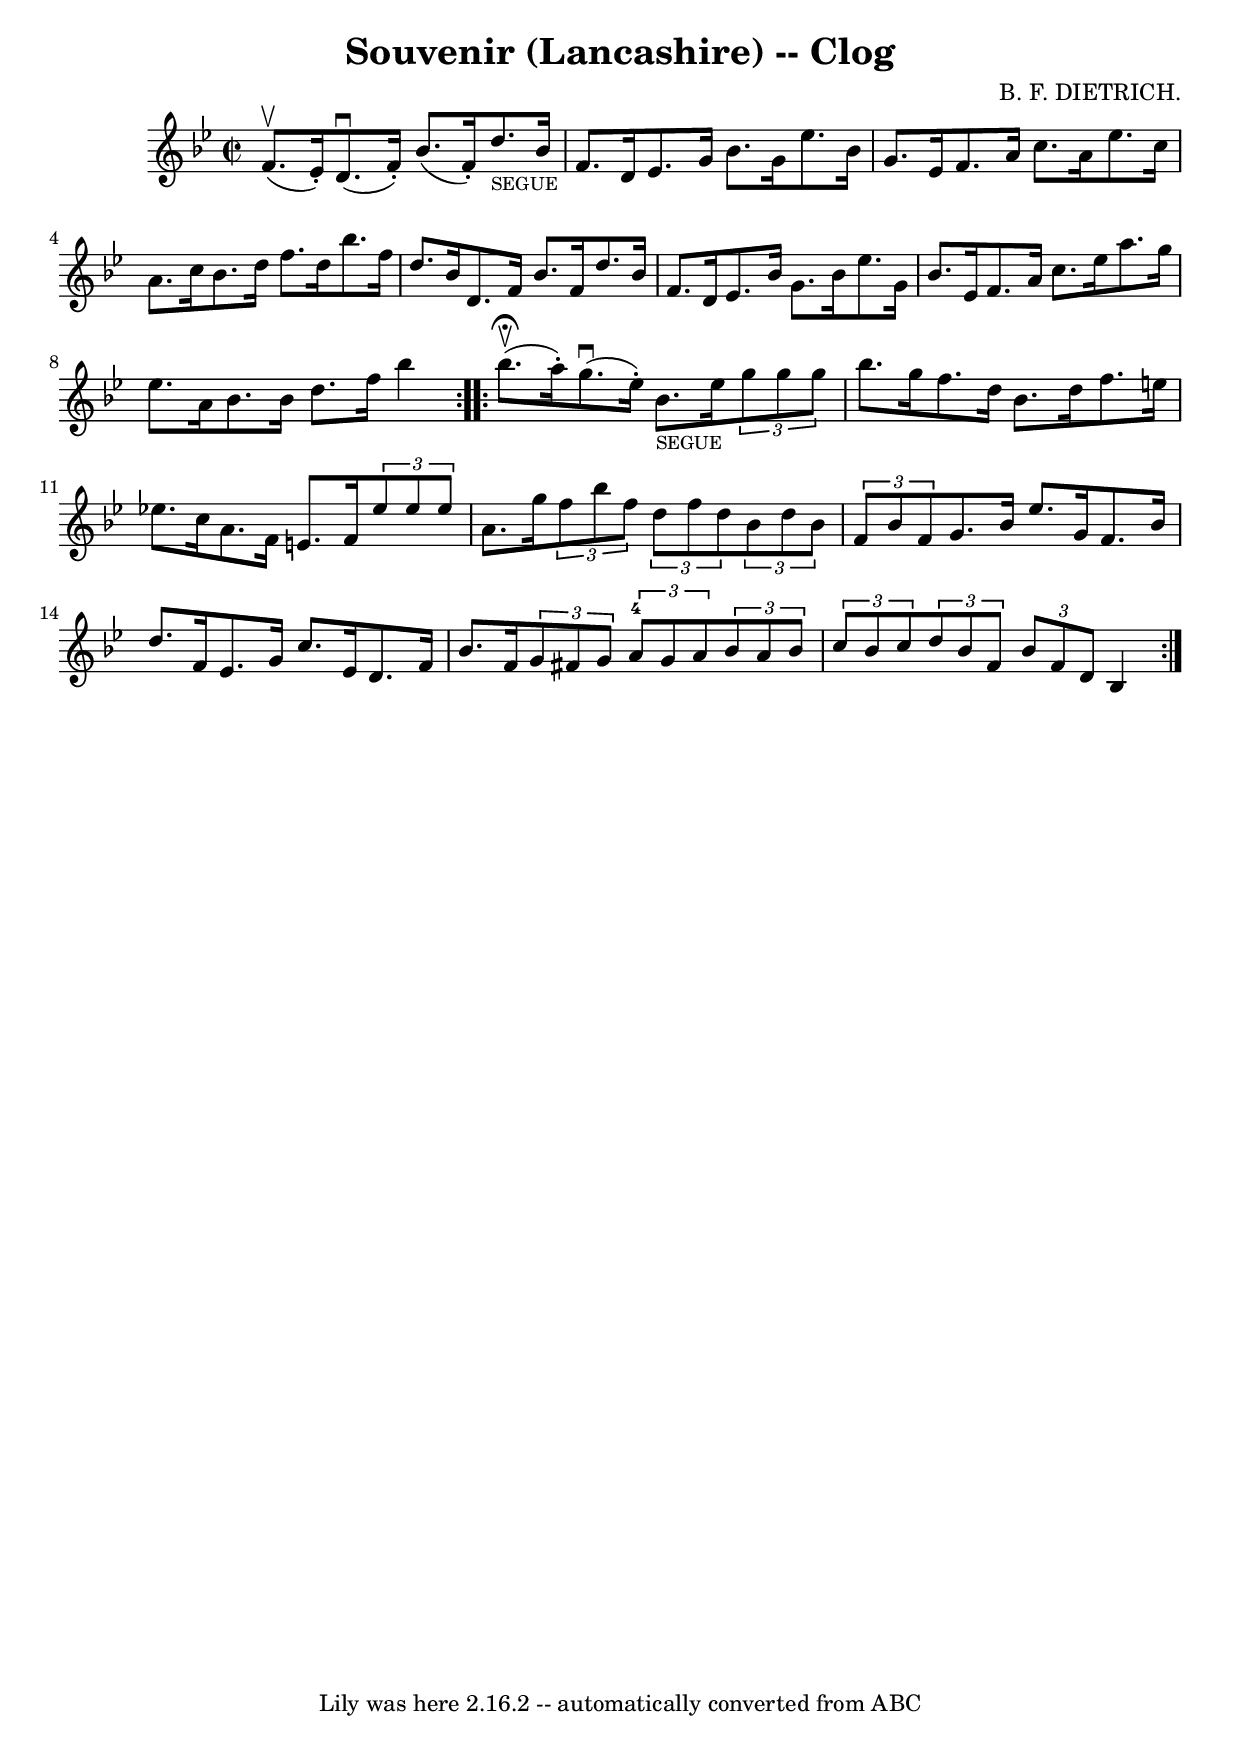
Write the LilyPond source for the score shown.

\version "2.16.2"
\include "Mammoth.ily"
\header {
  %% book = "Ryan's Mammoth Collection"
  composer = "B. F. DIETRICH."
  crossRefNumber = "1"
  footnotes = "\\\\158 939"
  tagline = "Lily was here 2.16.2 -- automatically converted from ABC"
  title = "Souvenir (Lancashire) -- Clog"

}
voicedefault =  {



  \repeat volta 2 {

    \override Staff.TimeSignature #'style = #'C
    \time 2/2 
    \key bes \major f'8.^\upbow(ees'16 -.) |
    d'8. ^\downbow(f'16 -.) bes'8. (f'16 -.) d''8._\segue bes'16    
    f'8. d'16    |
    ees'8. g'16 bes'8. g'16 ees''8.    
    bes'16 g'8. ees'16    |
    f'8. a'16 c''8. a'16 ees''8. 
    c''16 a'8. c''16    |
    bes'8. d''16 f''8. d''16    
    bes''8. f''16 d''8. bes'16    |
    d'8. f'16 bes'8.    
    f'16 d''8. bes'16 f'8. d'16    |
    ees'8. bes'16 g'8.  
    bes'16 ees''8. g'16 bes'8. ees'16    |
    f'8. a'16    
    c''8. ees''16 a''8. g''16 ees''8. a'16    |
    bes'8.    
    bes'16 d''8. f''16 bes''4      
  }     
  \repeat volta 2 {
    bes''8. ^\fermata^\upbow(a''16 -.) |
    g''8.^\downbow(ees''16 -.)   
    bes'8._\segue ees''16    \times 2/3 { g''8 g''8 g''8  
					} bes''8.   
    g''16    |
    f''8. d''16 bes'8. d''16 f''8. e''16    
    ees''!8. c''16    |
    a'8. f'16 e'8. f'16    \times 2/3 {  
      ees''8 ees''8 ees''8  
    } a'8. g''16    |
    \times 2/3 {   
      f''8 bes''8 f''8  
    }   \times 2/3 { d''8 f''8 d''8  
		   }   
    \times 2/3 { bes'8 d''8 bes'8  
	       }   \times 2/3 { f'8 bes'8 f'8  

			      }   |
    g'8. bes'16 ees''8. g'16 f'8. bes'16 d''8.   
    f'16    |
    ees'8. g'16 c''8. ees'16 d'8. f'16 bes'8. 
    f'16    |
    \times 2/3 { g'8 fis'8 g'8  
	       }   \times 2/3 {   
		 a'8-4 g'8 a'8  
	       }   \times 2/3 { bes'8 a'8 bes'8  
			      } \times 2/3 { 
				c''8 bes'8 c''8  
			      }   |
    \times 2/3 { d''8 bes'8 f'8  
	       } 
    \times 2/3 { bes'8 f'8 d'8  
	       } bes4      
  }   

}

\score{
  <<

    \context Staff="default"
    {
      \voicedefault 
      
    }

  >>
  \layout {
    
  }
  \midi {
  }

}
